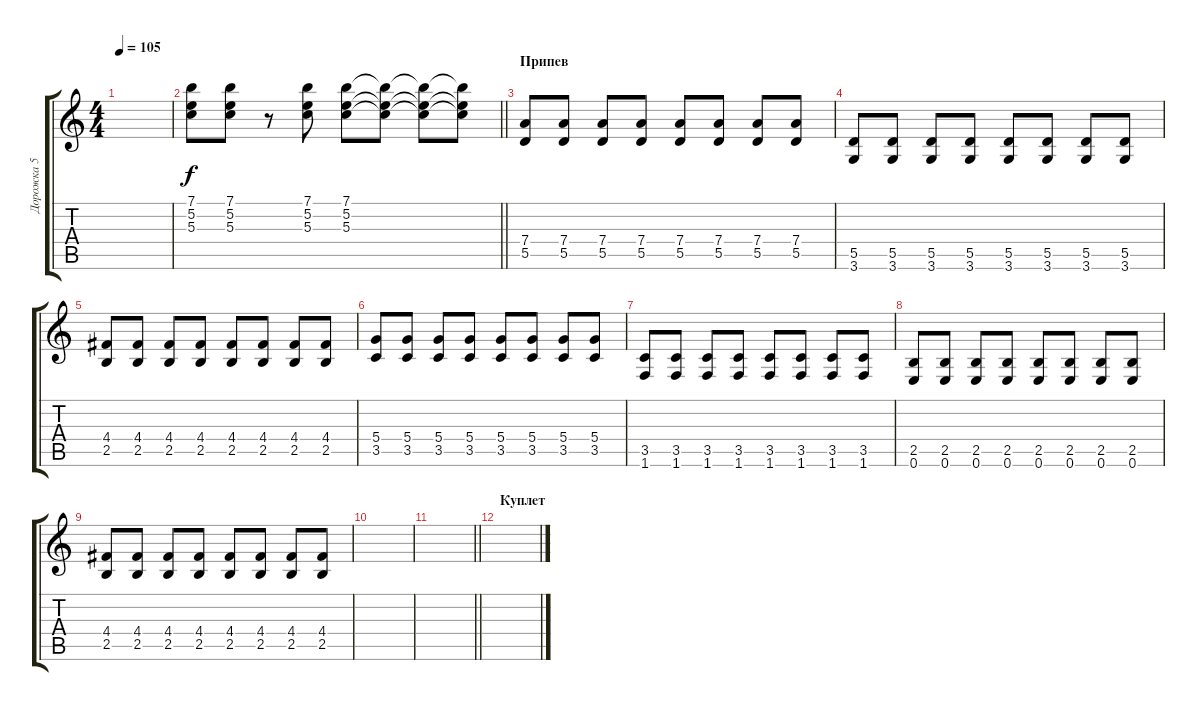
\track ("Дорожка 5" "Дорожка 5") {instrument overdrivenguitar}
\staff {score tabs}
\tuning (E4 B3 G3 D3 A2 E2) {hide}
\ts (4 4)
\tempo 105
\clef g2
\ks c
|
\barLineRight lightlight
(7.1 5.2 5.3).8 (7.1 5.2 5.3).8 r.8 (7.1 5.2 5.3).8 (7.1 5.2 5.3).8 (7.1{t} 5.2{t} 5.3{t}).8 (7.1{t} 5.2{t} 5.3{t}).8 (7.1{t} 5.2{t} 5.3{t}).8 |
\section ("" "Припев")
(7.4 5.5).8 (7.4 5.5).8 (7.4 5.5).8 (7.4 5.5).8 (7.4 5.5).8 (7.4 5.5).8 (7.4 5.5).8 (7.4 5.5).8 |
(5.5 3.6).8 (5.5 3.6).8 (5.5 3.6).8 (5.5 3.6).8 (5.5 3.6).8 (5.5 3.6).8 (5.5 3.6).8 (5.5 3.6).8 |
(4.4 2.5).8 (4.4 2.5).8 (4.4 2.5).8 (4.4 2.5).8 (4.4 2.5).8 (4.4 2.5).8 (4.4 2.5).8 (4.4 2.5).8 |
(5.4 3.5).8 (5.4 3.5).8 (5.4 3.5).8 (5.4 3.5).8 (5.4 3.5).8 (5.4 3.5).8 (5.4 3.5).8 (5.4 3.5).8 |
(3.5 1.6).8 (3.5 1.6).8 (3.5 1.6).8 (3.5 1.6).8 (3.5 1.6).8 (3.5 1.6).8 (3.5 1.6).8 (3.5 1.6).8 |
(2.5 0.6).8 (2.5 0.6).8 (2.5 0.6).8 (2.5 0.6).8 (2.5 0.6).8 (2.5 0.6).8 (2.5 0.6).8 (2.5 0.6).8 |
(4.4 2.5).8 (4.4 2.5).8 (4.4 2.5).8 (4.4 2.5).8 (4.4 2.5).8 (4.4 2.5).8 (4.4 2.5).8 (4.4 2.5).8 |
|
\barLineRight lightlight
|
\section ("" "Куплет")
